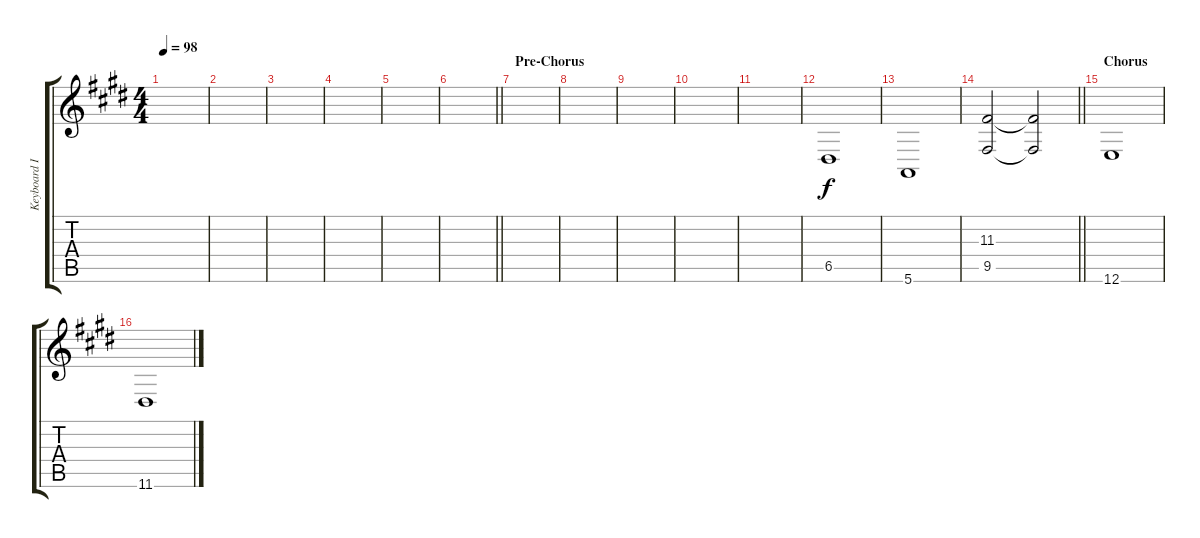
\track ("Keyboard III" "Keyboard I") {instrument stringensemble1}
\staff {score tabs}
\tuning (E4 B3 G3 D3 A2 E2) {hide}
\ts (4 4)
\tempo 98
\clef g2
\ks e
|
|
|
|
|
\barLineRight lightlight
|
\section ("" "Pre-Chorus")
|
|
|
|
|
6.5.1 |
5.6.1 |
\barLineRight lightlight
(11.3 9.5).2 (11.3{t} 9.5{t}).2{volume 12} |
\section ("" "Chorus")
12.6.1{volume 8} |
11.6.1
